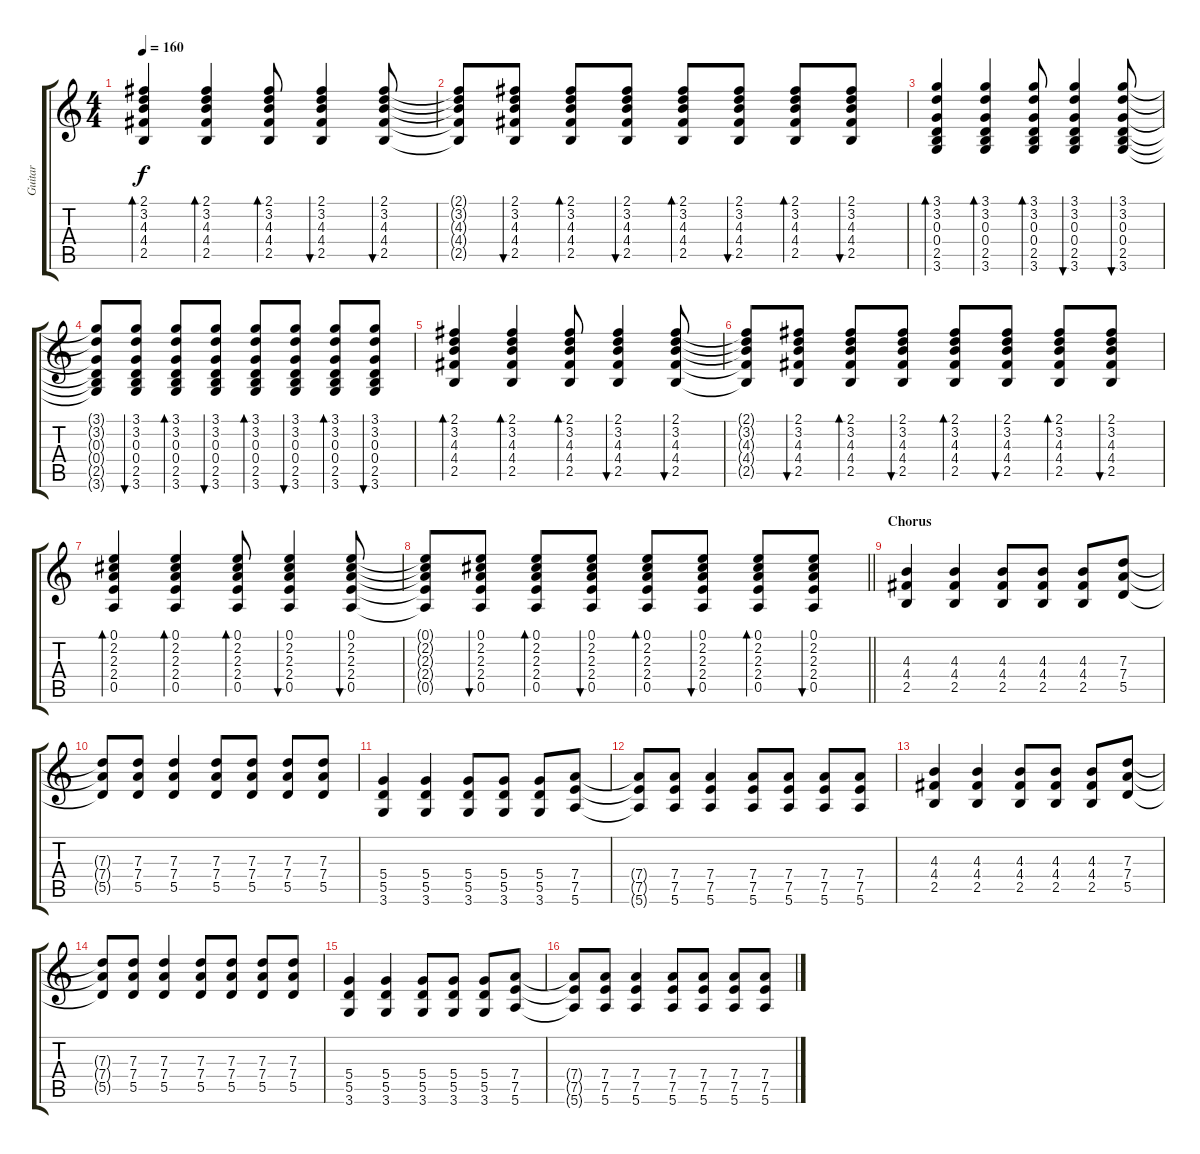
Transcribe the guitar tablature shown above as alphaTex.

\track ("Guitar" "Guitar") {instrument electricguitarclean}
\staff {score tabs}
\tuning (E4 B3 G3 D3 A2 E2) {hide}
\ts (4 4)
\tempo 160
\clef g2
\ks c
(2.1 3.2 4.3 4.4 2.5).4{bd 60 dy f} (2.1 3.2 4.3 4.4 2.5).4{bd 60} (2.1 3.2 4.3 4.4 2.5).8{bd 60} (2.1 3.2 4.3 4.4 2.5).4{bu 60} (2.1 3.2 4.3 4.4 2.5).8{bu 60} |
(2.1{t} 3.2{t} 4.3{t} 4.4{t} 2.5{t}).8 (2.1 3.2 4.3 4.4 2.5).8{bu 60} (2.1 3.2 4.3 4.4 2.5).8{bd 60} (2.1 3.2 4.3 4.4 2.5).8{bu 60} (2.1 3.2 4.3 4.4 2.5).8{bd 60} (2.1 3.2 4.3 4.4 2.5).8{bu 60} (2.1 3.2 4.3 4.4 2.5).8{bd 60} (2.1 3.2 4.3 4.4 2.5).8{bu 60} |
(3.1 3.2 0.3 0.4 2.5 3.6).4{bd 60} (3.1 3.2 0.3 0.4 2.5 3.6).4{bd 60} (3.1 3.2 0.3 0.4 2.5 3.6).8{bd 60} (3.1 3.2 0.3 0.4 2.5 3.6).4{bu 60} (3.1 3.2 0.3 0.4 2.5 3.6).8{bu 60} |
(3.1{t} 3.2{t} 0.3{t} 0.4{t} 2.5{t} 3.6{t}).8 (3.1 3.2 0.3 0.4 2.5 3.6).8{bu 60} (3.1 3.2 0.3 0.4 2.5 3.6).8{bd 60} (3.1 3.2 0.3 0.4 2.5 3.6).8{bu 60} (3.1 3.2 0.3 0.4 2.5 3.6).8{bd 60} (3.1 3.2 0.3 0.4 2.5 3.6).8{bu 60} (3.1 3.2 0.3 0.4 2.5 3.6).8{bd 60} (3.1 3.2 0.3 0.4 2.5 3.6).8{bu 60} |
(2.1 3.2 4.3 4.4 2.5).4{bd 60} (2.1 3.2 4.3 4.4 2.5).4{bd 60} (2.1 3.2 4.3 4.4 2.5).8{bd 60} (2.1 3.2 4.3 4.4 2.5).4{bu 60} (2.1 3.2 4.3 4.4 2.5).8{bu 60} |
(2.1{t} 3.2{t} 4.3{t} 4.4{t} 2.5{t}).8 (2.1 3.2 4.3 4.4 2.5).8{bu 60} (2.1 3.2 4.3 4.4 2.5).8{bd 60} (2.1 3.2 4.3 4.4 2.5).8{bu 60} (2.1 3.2 4.3 4.4 2.5).8{bd 60} (2.1 3.2 4.3 4.4 2.5).8{bu 60} (2.1 3.2 4.3 4.4 2.5).8{bd 60} (2.1 3.2 4.3 4.4 2.5).8{bu 60} |
(0.1 2.2 2.3 2.4 0.5).4{bd 60} (0.1 2.2 2.3 2.4 0.5).4{bd 60} (0.1 2.2 2.3 2.4 0.5).8{bd 60} (0.1 2.2 2.3 2.4 0.5).4{bu 60} (0.1 2.2 2.3 2.4 0.5).8{bu 60} |
\barLineRight lightlight
(0.1{t} 2.2{t} 2.3{t} 2.4{t} 0.5{t}).8 (0.1 2.2 2.3 2.4 0.5).8{bu 60} (0.1 2.2 2.3 2.4 0.5).8{bd 60} (0.1 2.2 2.3 2.4 0.5).8{bu 60} (0.1 2.2 2.3 2.4 0.5).8{bd 60} (0.1 2.2 2.3 2.4 0.5).8{bu 60} (0.1 2.2 2.3 2.4 0.5).8{bd 60} (0.1 2.2 2.3 2.4 0.5).8{bu 60} |
\section ("" "Chorus")
(4.3 4.4 2.5).4{instrument distortionguitar} (4.3 4.4 2.5).4 (4.3 4.4 2.5).8 (4.3 4.4 2.5).8 (4.3 4.4 2.5).8 (7.3 7.4 5.5).8 |
(7.3{t} 7.4{t} 5.5{t}).8 (7.3 7.4 5.5).8 (7.3 7.4 5.5).4 (7.3 7.4 5.5).8 (7.3 7.4 5.5).8 (7.3 7.4 5.5).8 (7.3 7.4 5.5).8 |
(5.4 5.5 3.6).4 (5.4 5.5 3.6).4 (5.4 5.5 3.6).8 (5.4 5.5 3.6).8 (5.4 5.5 3.6).8 (7.4 7.5 5.6).8 |
(7.4{t} 7.5{t} 5.6{t}).8 (7.4 7.5 5.6).8 (7.4 7.5 5.6).4 (7.4 7.5 5.6).8 (7.4 7.5 5.6).8 (7.4 7.5 5.6).8 (7.4 7.5 5.6).8 |
(4.3 4.4 2.5).4 (4.3 4.4 2.5).4 (4.3 4.4 2.5).8 (4.3 4.4 2.5).8 (4.3 4.4 2.5).8 (7.3 7.4 5.5).8 |
(7.3{t} 7.4{t} 5.5{t}).8 (7.3 7.4 5.5).8 (7.3 7.4 5.5).4 (7.3 7.4 5.5).8 (7.3 7.4 5.5).8 (7.3 7.4 5.5).8 (7.3 7.4 5.5).8 |
(5.4 5.5 3.6).4 (5.4 5.5 3.6).4 (5.4 5.5 3.6).8 (5.4 5.5 3.6).8 (5.4 5.5 3.6).8 (7.4 7.5 5.6).8 |
(7.4{t} 7.5{t} 5.6{t}).8 (7.4 7.5 5.6).8 (7.4 7.5 5.6).4 (7.4 7.5 5.6).8 (7.4 7.5 5.6).8 (7.4 7.5 5.6).8 (7.4 7.5 5.6).8
